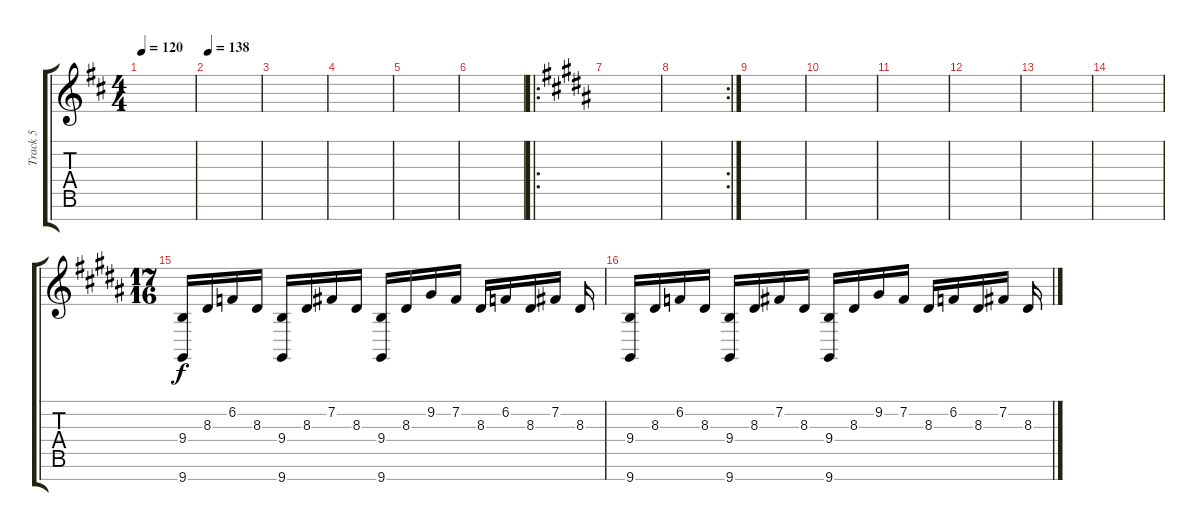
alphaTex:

\track ("Track 5" "Track 5") {instrument lead8bassandlead}
\staff {score tabs}
\tuning (E4 B3 G3 D3 A2 E2 B1) {hide}
\ts (4 4)
\tempo 120
\clef g2
\ks bminor
|
\tempo 138
|
|
|
|
|
\ro
\ks b
|
\rc 2
|
|
|
|
|
|
|
\ts (17 16)
(9.4 9.7).16{dy f} 8.3.16 6.2.16 8.3.16 (9.4 9.7).16 8.3.16 7.2.16 8.3.16 (9.4 9.7).16 8.3.16 9.2.16 7.2.16 8.3.16 6.2.16 8.3.16 7.2.16 8.3.16 |
(9.4 9.7).16 8.3.16 6.2.16 8.3.16 (9.4 9.7).16 8.3.16 7.2.16 8.3.16 (9.4 9.7).16 8.3.16 9.2.16 7.2.16 8.3.16 6.2.16 8.3.16 7.2.16 8.3.16
